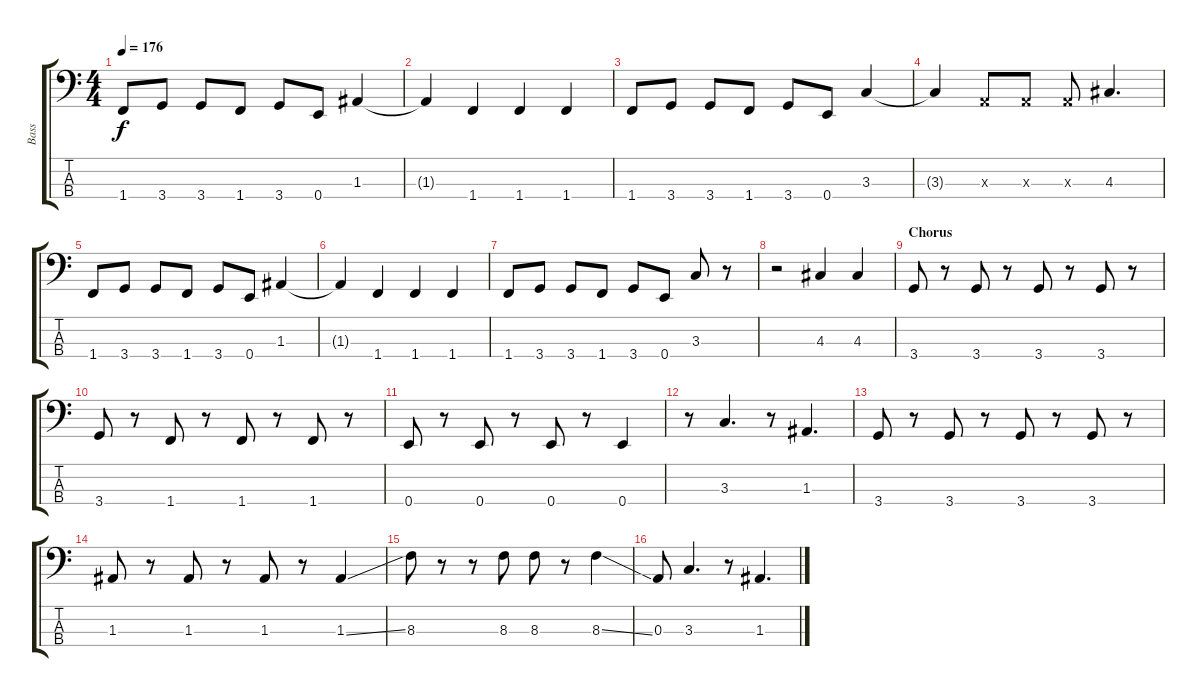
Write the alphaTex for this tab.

\track ("Bass" "Bass") {instrument electricbasspick}
\staff {score tabs}
\tuning (G2 D2 A1 E1) {hide}
\ts (4 4)
\tempo 176
\clef f4
\ks c
1.4.8{dy f} 3.4.8 3.4.8 1.4.8 3.4.8 0.4.8 1.3.4 |
1.3{t}.4 1.4.4 1.4.4 1.4.4 |
1.4.8 3.4.8 3.4.8 1.4.8 3.4.8 0.4.8 3.3.4 |
3.3{t}.4 0.3{x}.8 0.3{x}.8 0.3{x}.8 4.3.4{d} |
1.4.8 3.4.8 3.4.8 1.4.8 3.4.8 0.4.8 1.3.4 |
1.3{t}.4 1.4.4 1.4.4 1.4.4 |
1.4.8 3.4.8 3.4.8 1.4.8 3.4.8 0.4.8 3.3.8 r.8 |
r.2 4.3.4 4.3.4 |
\section ("" "Chorus")
3.4.8 r.8 3.4.8 r.8 3.4.8 r.8 3.4.8 r.8 |
3.4.8 r.8 1.4.8 r.8 1.4.8 r.8 1.4.8 r.8 |
0.4.8 r.8 0.4.8 r.8 0.4.8 r.8 0.4.4 |
r.8 3.3.4{d} r.8 1.3.4{d} |
3.4.8 r.8 3.4.8 r.8 3.4.8 r.8 3.4.8 r.8 |
1.3.8 r.8 1.3.8 r.8 1.3.8 r.8 1.3{ss}.4 |
8.3.8 r.8 r.8 8.3.8 8.3.8 r.8 8.3{ss}.4 |
0.3.8 3.3.4{d} r.8 1.3.4{d}
